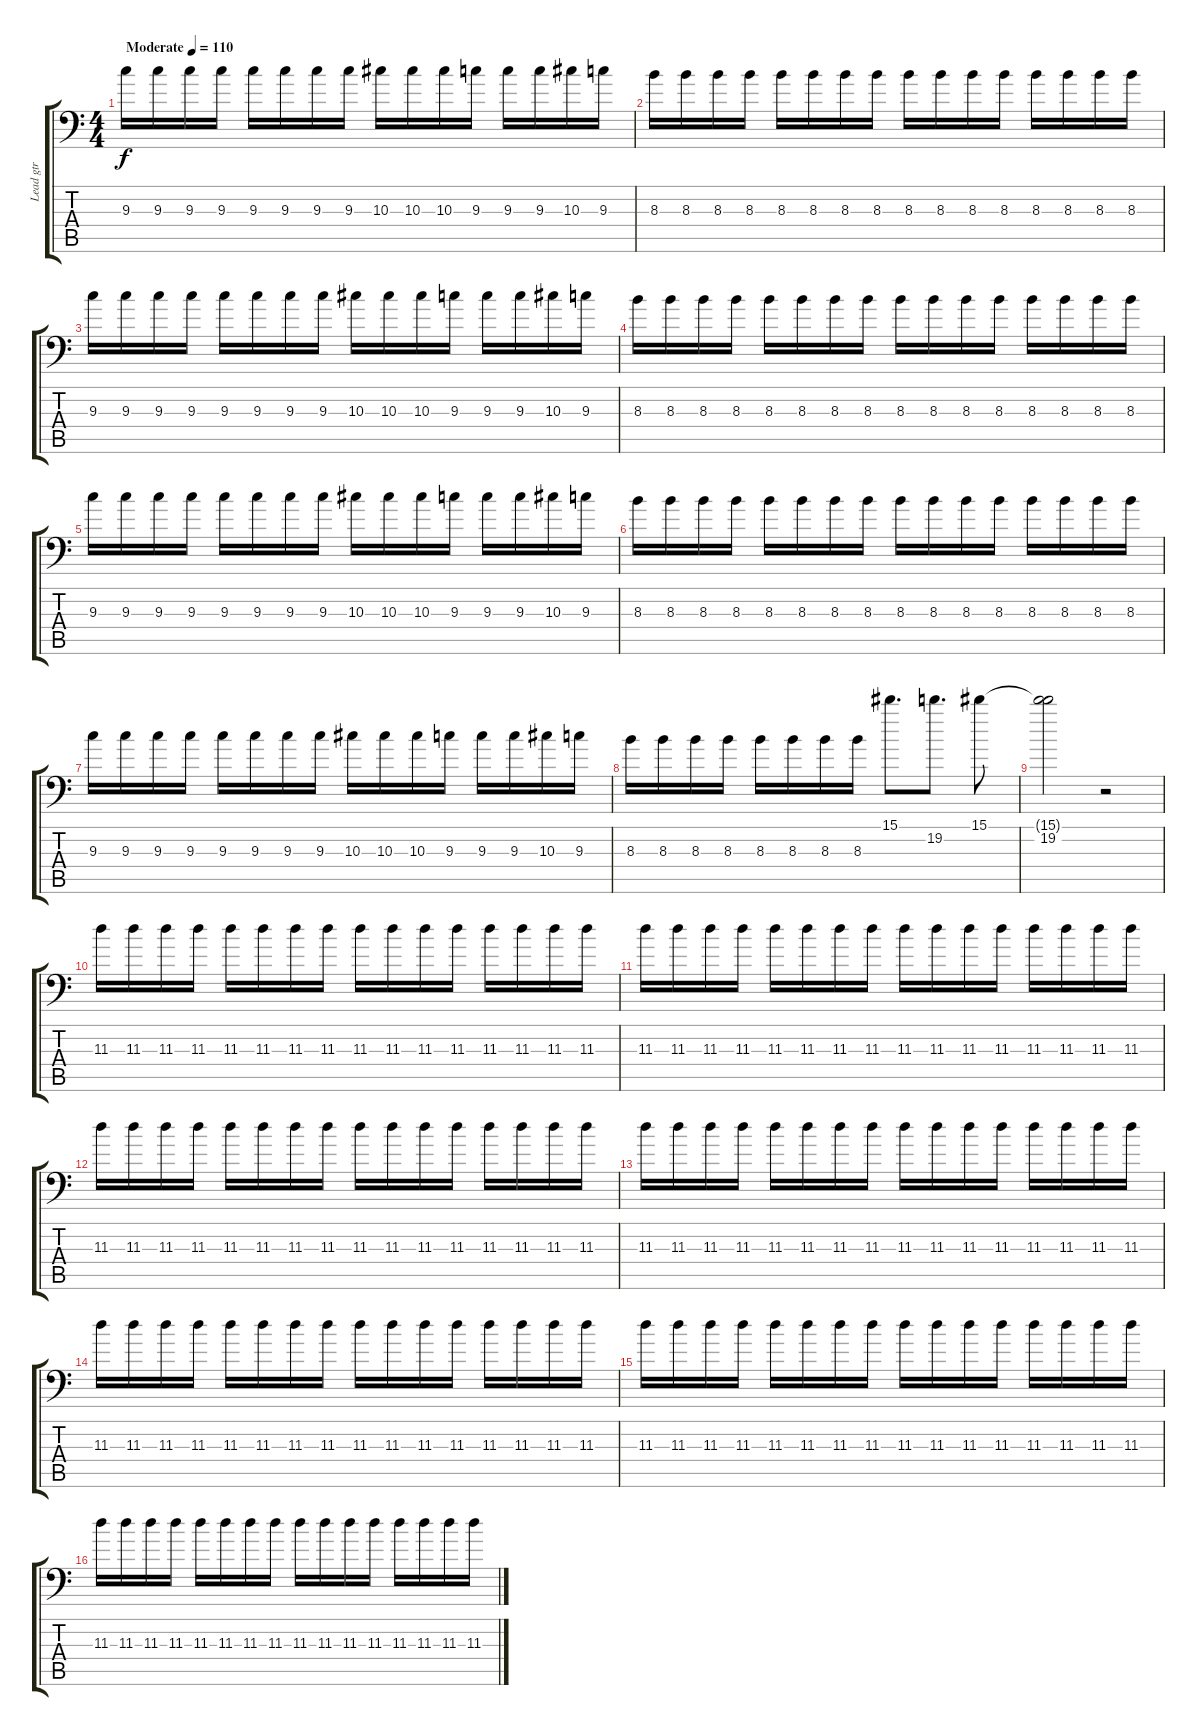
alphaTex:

\track ("Lead gtr" "Lead gtr") {instrument distortionguitar}
\staff {score tabs}
\tuning (C4 G3 Eb3 Bb2 F2 Bb1) {hide}
\ts (4 4)
\tempo (110 "Moderate")
\clef f4
\ks c
9.3.16{dy f instrument distortionguitar} 9.3.16 9.3.16 9.3.16 9.3.16 9.3.16 9.3.16 9.3.16 10.3.16 10.3.16 10.3.16 9.3.16 9.3.16 9.3.16 10.3.16 9.3.16 |
8.3.16 8.3.16 8.3.16 8.3.16 8.3.16 8.3.16 8.3.16 8.3.16 8.3.16 8.3.16 8.3.16 8.3.16 8.3.16 8.3.16 8.3.16 8.3.16 |
9.3.16 9.3.16 9.3.16 9.3.16 9.3.16 9.3.16 9.3.16 9.3.16 10.3.16 10.3.16 10.3.16 9.3.16 9.3.16 9.3.16 10.3.16 9.3.16 |
8.3.16 8.3.16 8.3.16 8.3.16 8.3.16 8.3.16 8.3.16 8.3.16 8.3.16 8.3.16 8.3.16 8.3.16 8.3.16 8.3.16 8.3.16 8.3.16 |
9.3.16 9.3.16 9.3.16 9.3.16 9.3.16 9.3.16 9.3.16 9.3.16 10.3.16 10.3.16 10.3.16 9.3.16 9.3.16 9.3.16 10.3.16 9.3.16 |
8.3.16 8.3.16 8.3.16 8.3.16 8.3.16 8.3.16 8.3.16 8.3.16 8.3.16 8.3.16 8.3.16 8.3.16 8.3.16 8.3.16 8.3.16 8.3.16 |
9.3.16 9.3.16 9.3.16 9.3.16 9.3.16 9.3.16 9.3.16 9.3.16 10.3.16 10.3.16 10.3.16 9.3.16 9.3.16 9.3.16 10.3.16 9.3.16 |
8.3.16 8.3.16 8.3.16 8.3.16 8.3.16 8.3.16 8.3.16 8.3.16 15.1.8{d} 19.2.8{d} 15.1.8 |
(15.1{t} 19.2).2 r.2 |
11.3.16 11.3.16 11.3.16 11.3.16 11.3.16 11.3.16 11.3.16 11.3.16 11.3.16 11.3.16 11.3.16 11.3.16 11.3.16 11.3.16 11.3.16 11.3.16 |
11.3.16 11.3.16 11.3.16 11.3.16 11.3.16 11.3.16 11.3.16 11.3.16 11.3.16 11.3.16 11.3.16 11.3.16 11.3.16 11.3.16 11.3.16 11.3.16 |
11.3.16 11.3.16 11.3.16 11.3.16 11.3.16 11.3.16 11.3.16 11.3.16 11.3.16 11.3.16 11.3.16 11.3.16 11.3.16 11.3.16 11.3.16 11.3.16 |
11.3.16 11.3.16 11.3.16 11.3.16 11.3.16 11.3.16 11.3.16 11.3.16 11.3.16 11.3.16 11.3.16 11.3.16 11.3.16 11.3.16 11.3.16 11.3.16 |
11.3.16 11.3.16 11.3.16 11.3.16 11.3.16 11.3.16 11.3.16 11.3.16 11.3.16 11.3.16 11.3.16 11.3.16 11.3.16 11.3.16 11.3.16 11.3.16 |
11.3.16 11.3.16 11.3.16 11.3.16 11.3.16 11.3.16 11.3.16 11.3.16 11.3.16 11.3.16 11.3.16 11.3.16 11.3.16 11.3.16 11.3.16 11.3.16 |
11.3.16 11.3.16 11.3.16 11.3.16 11.3.16 11.3.16 11.3.16 11.3.16 11.3.16 11.3.16 11.3.16 11.3.16 11.3.16 11.3.16 11.3.16 11.3.16
